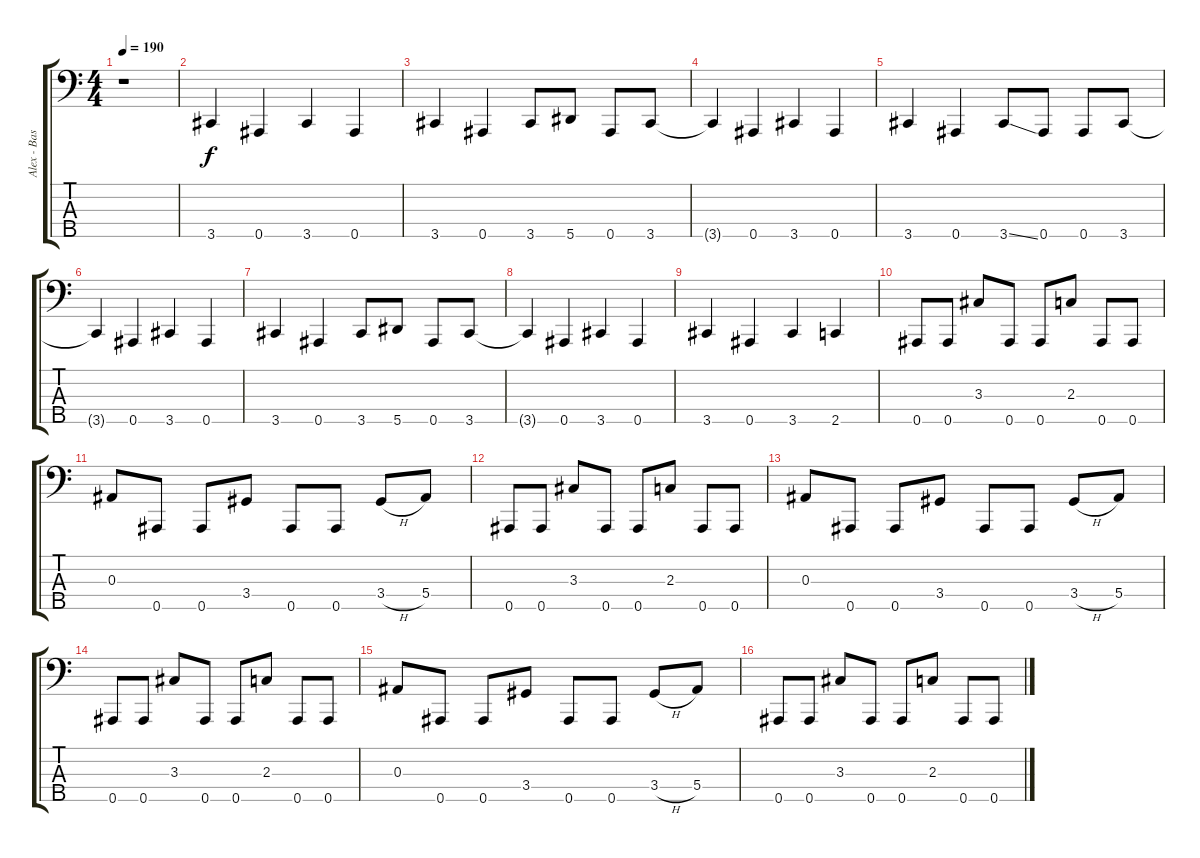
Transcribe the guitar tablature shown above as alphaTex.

\track ("Alex - Bass" "Alex - Bas") {instrument electricbasspick}
\staff {score tabs}
\tuning (Ab2 Eb2 Bb1 F1 Bb0) {hide}
\ts (4 4)
\tempo 190
\clef f4
\ks c
r.1{dy f} |
3.5.4 0.5.4 3.5.4 0.5.4 |
3.5.4 0.5.4 3.5.8 5.5.8 0.5.8 3.5.8 |
3.5{t}.4 0.5.4 3.5.4 0.5.4 |
3.5.4 0.5.4 3.5{ss}.8 0.5.8 0.5.8 3.5.8 |
3.5{t}.4 0.5.4 3.5.4 0.5.4 |
3.5.4 0.5.4 3.5.8 5.5.8 0.5.8 3.5.8 |
3.5{t}.4 0.5.4 3.5.4 0.5.4 |
3.5.4 0.5.4 3.5.4 2.5.4 |
0.5.8 0.5.8 3.3.8 0.5.8 0.5.8 2.3.8 0.5.8 0.5.8 |
0.3.8 0.5.8 0.5.8 3.4.8 0.5.8 0.5.8 3.4{h}.8 5.4.8 |
0.5.8 0.5.8 3.3.8 0.5.8 0.5.8 2.3.8 0.5.8 0.5.8 |
0.3.8 0.5.8 0.5.8 3.4.8 0.5.8 0.5.8 3.4{h}.8 5.4.8 |
0.5.8 0.5.8 3.3.8 0.5.8 0.5.8 2.3.8 0.5.8 0.5.8 |
0.3.8 0.5.8 0.5.8 3.4.8 0.5.8 0.5.8 3.4{h}.8 5.4.8 |
0.5.8 0.5.8 3.3.8 0.5.8 0.5.8 2.3.8 0.5.8 0.5.8
